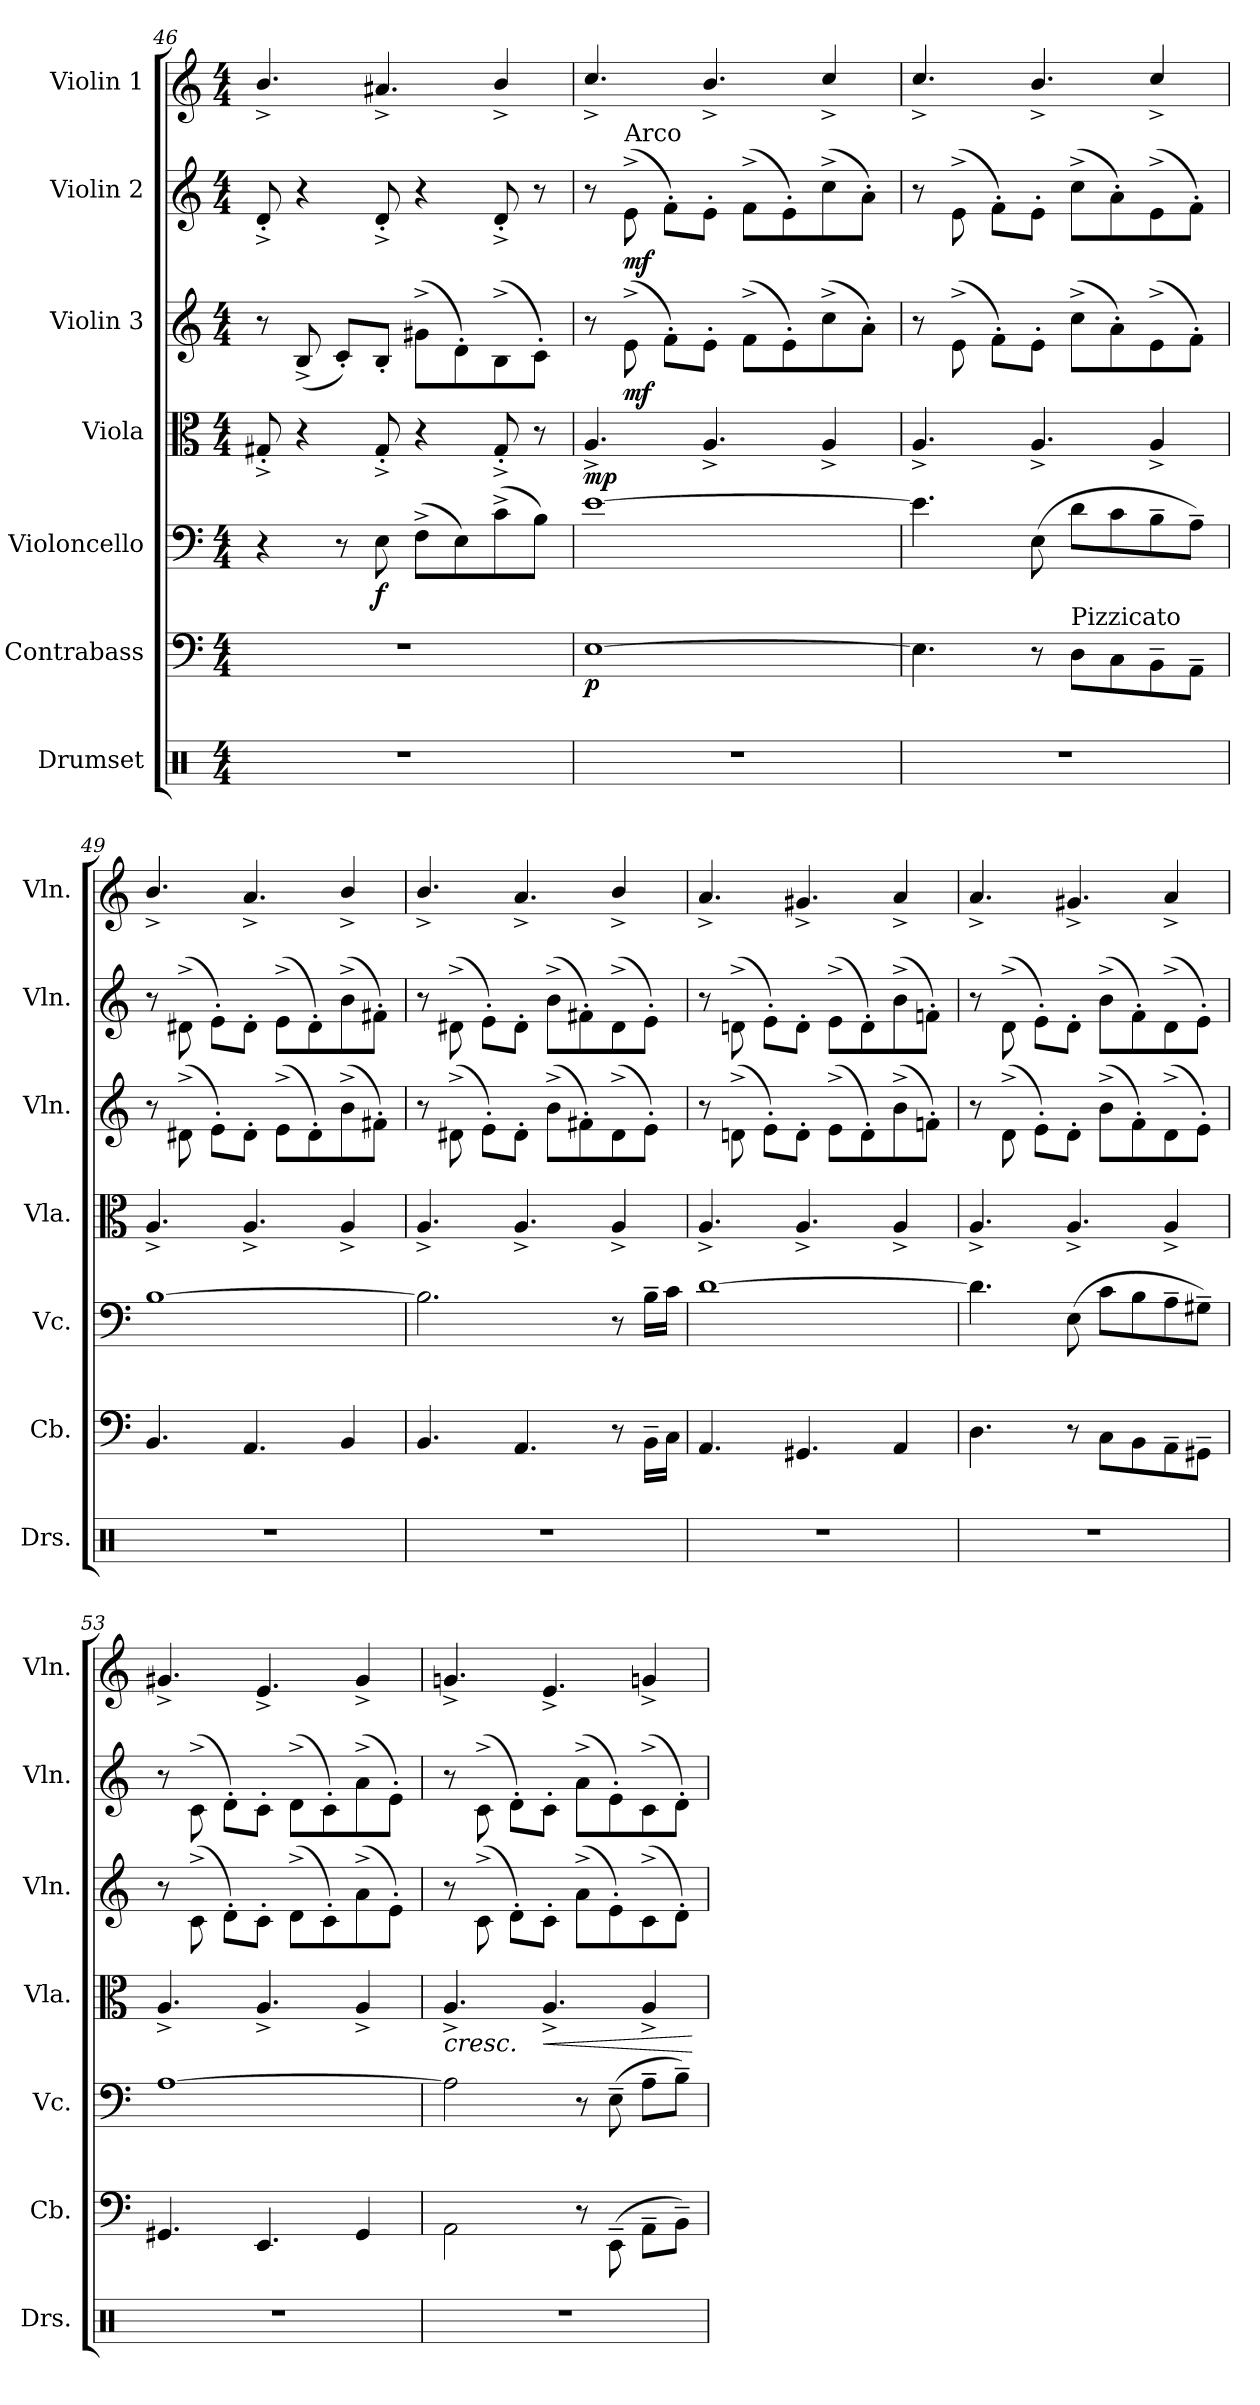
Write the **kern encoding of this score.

**kern	**kern	**dynam	**kern	**dynam	**kern	**dynam	**kern	**dynam	**kern	**dynam	**kern
*part7	*part6	*part6	*part5	*part5	*part4	*part4	*part3	*part3	*part2	*part2	*part1
*staff7	*staff6	*staff6	*staff5	*staff5	*staff4	*staff4	*staff3	*staff3	*staff2	*staff2	*staff1
*I"Drumset	*I"Contrabass	*	*I"Violoncello	*	*I"Viola	*	*I"Violin 3	*	*I"Violin 2	*	*I"Violin 1
*I'Drs.	*I'Cb.	*	*I'Vc.	*	*I'Vla.	*	*I'Vln.	*	*I'Vln.	*	*I'Vln.
*clefX	*clefF4	*	*clefF4	*	*clefC3	*	*clefG2	*	*clefG2	*	*clefG2
*	*ITrd7c12	*	*	*	*	*	*	*	*	*	*
*k[]	*k[]	*	*k[]	*	*k[]	*	*k[]	*	*k[]	*	*k[]
*M4/4	*M4/4	*	*M4/4	*	*M4/4	*	*M4/4	*	*M4/4	*	*M4/4
=46	=46	=46	=46	=46	=46	=46	=46	=46	=46	=46	=46
1r	1r	.	4r	.	8G#X'^/	.	8r	.	8d'^/	.	4.b^/
.	.	.	.	.	4r	.	(8B^/	.	4r	.	.
.	.	.	8r	.	.	.	8c'/L)	.	.	.	.
!	!	!	!	!LO:DY:b	!	!	!	!	!	!	!
.	.	.	8E\	f	8G#'^/	.	8B'/J	.	8d'^/	.	4.a#X^/
.	.	.	(8F^\L	.	4r	.	(8g#X^\L	.	4r	.	.
.	.	.	8E\)	.	.	.	8d'\)	.	.	.	.
.	.	.	(8c^\	.	8G#'^/	.	(8B^\	.	8d'^/	.	4b^/
.	.	.	8B\J)	.	8r	.	8c'\J)	.	8r	.	.
=47	=47	=47	=47	=47	=47	=47	=47	=47	=47	=47	=47
!	!	!LO:DY:b	!	!	!	!LO:DY:b	!	!	!	!	!
1r	[1EE	p	[1e	.	4.A^/	mp	8r	.	8r	.	4.cc^/
!	!	!	!	!	!	!	!	!	!LO:TX:a:t=Arco	!	!
!	!	!	!	!	!	!	!	!LO:DY:b	!	!LO:DY:b	!
.	.	.	.	.	.	.	(8e^\	mf	(8e^\	mf	.
.	.	.	.	.	.	.	8f'\L)	.	8f'\L)	.	.
.	.	.	.	.	4.A^/	.	8e'\J	.	8e'\J	.	4.b^/
.	.	.	.	.	.	.	(8f^\L	.	(8f^\L	.	.
.	.	.	.	.	.	.	8e'\)	.	8e'\)	.	.
.	.	.	.	.	4A^/	.	(8cc^\	.	(8cc^\	.	4cc^/
.	.	.	.	.	.	.	8a'\J)	.	8a'\J)	.	.
=48	=48	=48	=48	=48	=48	=48	=48	=48	=48	=48	=48
1r	4.EE\]	.	4.e\]	.	4.A^/	.	8r	.	8r	.	4.cc^/
.	.	.	.	.	.	.	(8e^\	.	(8e^\	.	.
.	.	.	.	.	.	.	8f'\L)	.	8f'\L)	.	.
.	8r	.	(8E\	.	4.A^/	.	8e'\J	.	8e'\J	.	4.b^/
!	!LO:TX:a:t=Pizzicato	!	!	!	!	!	!	!	!	!	!
.	8DD\L	.	8d\L	.	.	.	(8cc^\L	.	(8cc^\L	.	.
.	8CC\	.	8c\	.	.	.	8a'\)	.	8a'\)	.	.
.	8BBB~\	.	8B~\	.	4A^/	.	(8e^\	.	(8e^\	.	4cc^/
.	8AAA~\J	.	8A~\J)	.	.	.	8f'\J)	.	8f'\J)	.	.
!!LO:PB:g=z
=49	=49	=49	=49	=49	=49	=49	=49	=49	=49	=49	=49
1r	4.BBB/	.	[1B	.	4.A^/	.	8r	.	8r	.	4.b^/
.	.	.	.	.	.	.	(8d#X^\	.	(8d#X^\	.	.
.	.	.	.	.	.	.	8e'\L)	.	8e'\L)	.	.
.	4.AAA/	.	.	.	4.A^/	.	8d#'\J	.	8d#'\J	.	4.a^/
.	.	.	.	.	.	.	(8e^\L	.	(8e^\L	.	.
.	.	.	.	.	.	.	8d#'\)	.	8d#'\)	.	.
.	4BBB/	.	.	.	4A^/	.	(8b^\	.	(8b^\	.	4b^/
.	.	.	.	.	.	.	8f#X'\J)	.	8f#X'\J)	.	.
=50	=50	=50	=50	=50	=50	=50	=50	=50	=50	=50	=50
1r	4.BBB/	.	2.B\]	.	4.A^/	.	8r	.	8r	.	4.b^/
.	.	.	.	.	.	.	(8d#X^\	.	(8d#X^\	.	.
.	.	.	.	.	.	.	8e'\L)	.	8e'\L)	.	.
.	4.AAA/	.	.	.	4.A^/	.	8d#'\J	.	8d#'\J	.	4.a^/
.	.	.	.	.	.	.	(8b^\L	.	(8b^\L	.	.
.	.	.	.	.	.	.	8f#X'\)	.	8f#X'\)	.	.
.	8r	.	8r	.	4A^/	.	(8d#^\	.	(8d#^\	.	4b^/
.	16BBB~\LL	.	16B~\LL	.	.	.	8e'\J)	.	8e'\J)	.	.
.	16CC\JJ	.	16c\JJ	.	.	.	.	.	.	.	.
=51	=51	=51	=51	=51	=51	=51	=51	=51	=51	=51	=51
1r	4.AAA/	.	[1d	.	4.A^/	.	8r	.	8r	.	4.a^/
.	.	.	.	.	.	.	(8dn^\	.	(8dn^\	.	.
.	.	.	.	.	.	.	8e'\L)	.	8e'\L)	.	.
.	4.GGG#X/	.	.	.	4.A^/	.	8d'\J	.	8d'\J	.	4.g#X^/
.	.	.	.	.	.	.	(8e^\L	.	(8e^\L	.	.
.	.	.	.	.	.	.	8d'\)	.	8d'\)	.	.
.	4AAA/	.	.	.	4A^/	.	(8b^\	.	(8b^\	.	4a^/
.	.	.	.	.	.	.	8fn'\J)	.	8fn'\J)	.	.
=52	=52	=52	=52	=52	=52	=52	=52	=52	=52	=52	=52
1r	4.DD\	.	4.d\]	.	4.A^/	.	8r	.	8r	.	4.a^/
.	.	.	.	.	.	.	(8d^\	.	(8d^\	.	.
.	.	.	.	.	.	.	8e'\L)	.	8e'\L)	.	.
.	8r	.	(8E\	.	4.A^/	.	8d'\J	.	8d'\J	.	4.g#X^/
.	8CC\L	.	8c\L	.	.	.	(8b^\L	.	(8b^\L	.	.
.	8BBB\	.	8B\	.	.	.	8f'\)	.	8f'\)	.	.
.	8AAA~\	.	8A~\	.	4A^/	.	(8d^\	.	(8d^\	.	4a^/
.	8GGG#X~\J	.	8G#X~\J)	.	.	.	8e'\J)	.	8e'\J)	.	.
!!LO:PB:g=z
=53	=53	=53	=53	=53	=53	=53	=53	=53	=53	=53	=53
1r	4.GGG#X/	.	[1A	.	4.A^/	.	8r	.	8r	.	4.g#X^/
.	.	.	.	.	.	.	(8c^\	.	(8c^\	.	.
.	.	.	.	.	.	.	8d'\L)	.	8d'\L)	.	.
.	4.EEE/	.	.	.	4.A^/	.	8c'\J	.	8c'\J	.	4.e^/
.	.	.	.	.	.	.	(8d^\L	.	(8d^\L	.	.
.	.	.	.	.	.	.	8c'\)	.	8c'\)	.	.
.	4GGG#/	.	.	.	4A^/	.	(8a^\	.	(8a^\	.	4g#^/
.	.	.	.	.	.	.	8e'\J)	.	8e'\J)	.	.
=54	=54	=54	=54	=54	=54	=54	=54	=54	=54	=54	=54
!	!	!	!	!	!	!LO:HP:b	!	!	!	!	!
1r	2AAA\	.	2A\]	.	4.A^/	<	8r	.	8r	.	4.gn^/
.	.	.	.	.	.	.	(8c^\	.	(8c^\	.	.
.	.	.	.	.	.	.	8d'\L)	.	8d'\L)	.	.
!	!	!	!	!	!	!LO:HP:b	!	!	!	!	!
.	.	.	.	.	4.A^/	<	8c'\J	.	8c'\J	.	4.e^/
.	8r	.	8r	.	.	.	(8a^\L	.	(8a^\L	.	.
.	(8EEE~\	.	(8E~\	.	.	.	8e'\)	.	8e'\)	.	.
.	8AAA~\L	.	8A~\L	.	4A^/	.	(8c^\	.	(8c^\	.	4gn^/
.	8BBB~\J)	.	8B~\J)	.	.	.	8d'\J)	.	8d'\J)	.	.
.	.	.	.	.	.	[ [	.	.	.	.	.
=	=	=	=	=	=	=	=	=	=	=	=
*-	*-	*-	*-	*-	*-	*-	*-	*-	*-	*-	*-
